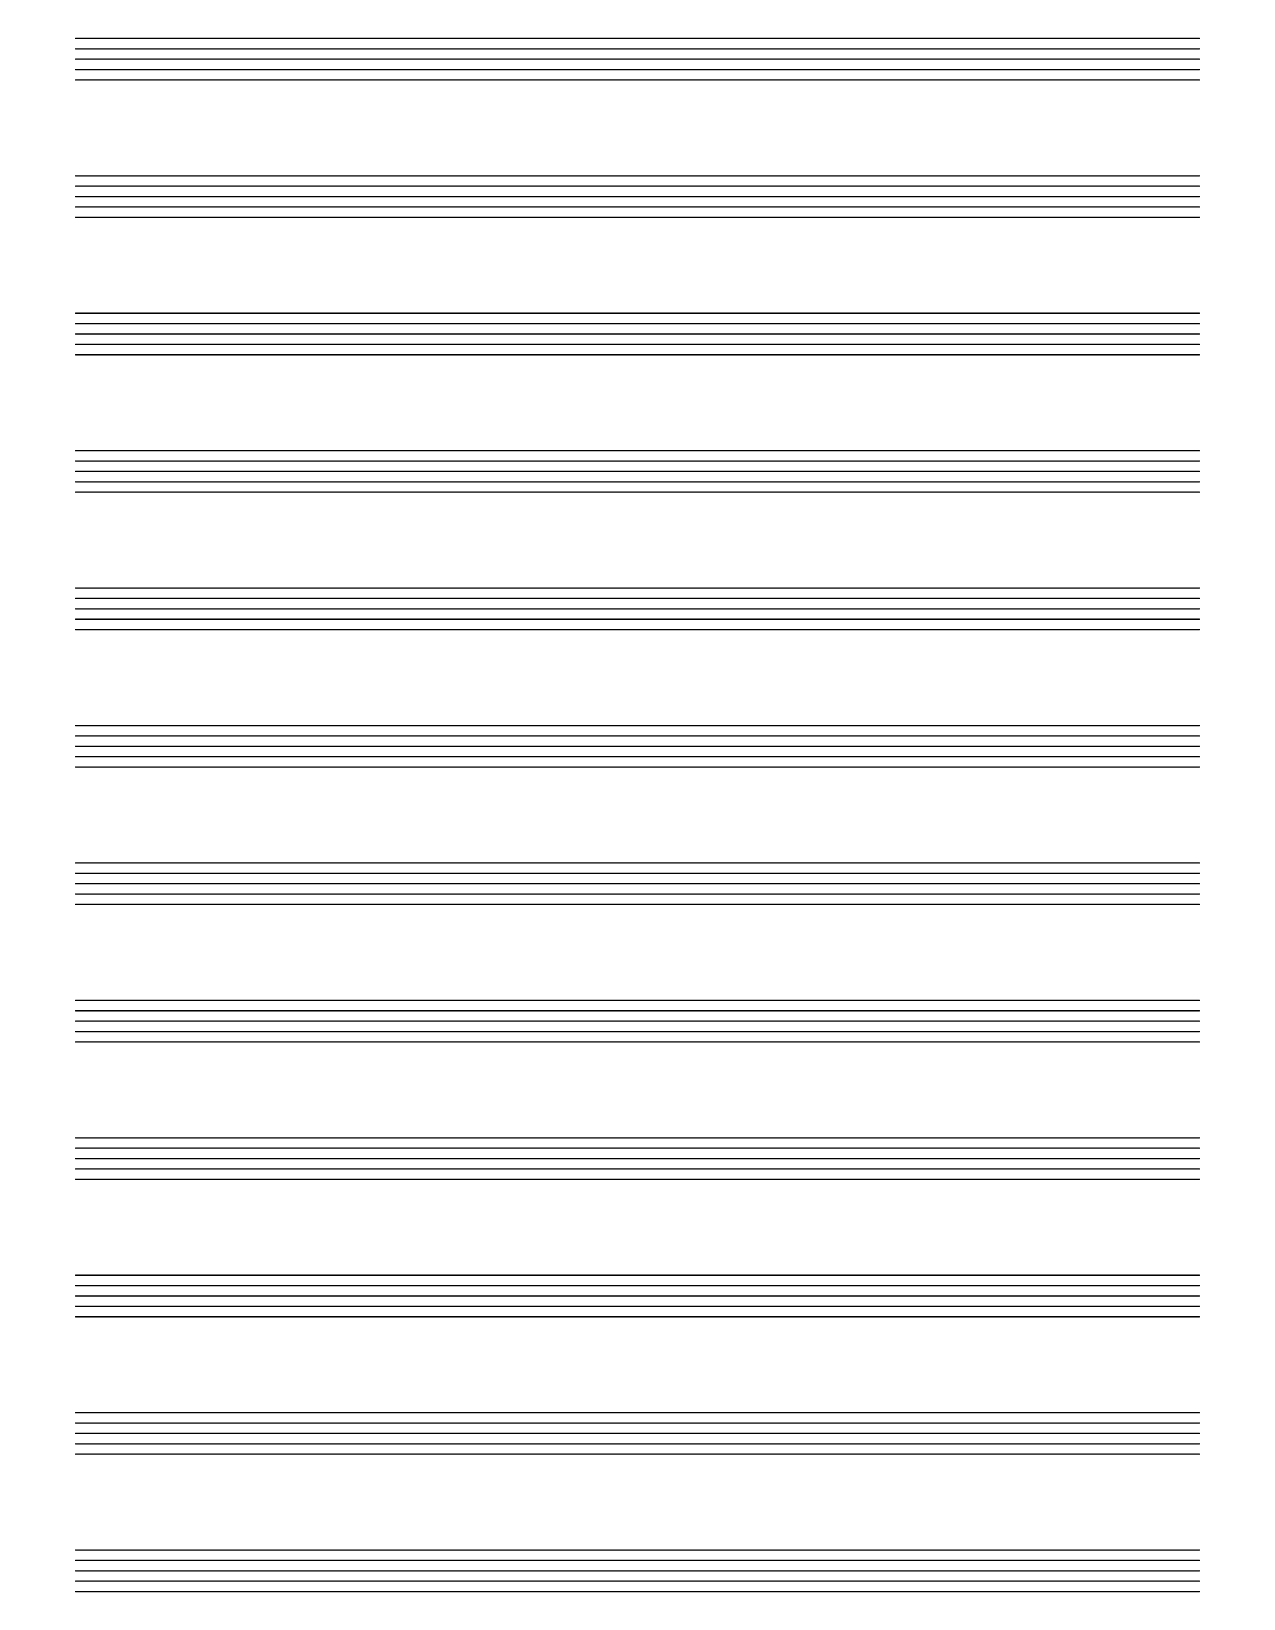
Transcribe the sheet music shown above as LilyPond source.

%% Do not edit this file; it is auto-generated from LSR http://lsr.dsi.unimi.it
%% This file is in the public domain.
\version "2.13.1"

\header {
  lsrtags = "staff-notation, editorial-annotations, contexts-and-engravers, paper-and-layout"

  texidoces = "
Para crear pentagramas en blanco, genere compases vacíos y después
elimine el grabador de números de compás
@code{Bar_number_engraver} del contexto @code{Score}, y los
grabadores de la indicación de compás
@code{Time_signature_engraver}, de la clave @code{Clef_engraver} y
de los compases @code{Bar_engraver} del contexto de @code{Staff}.

"
  doctitlees = "Crear pentagramas en blanco"

  texidoc = "
To create blank staves, generate empty measures then remove the
@code{Bar_number_engraver} from the @code{Score} context, and the
@code{Time_signature_engraver}, @code{Clef_engraver} and
@code{Bar_engraver} from the @code{Staff} context. 

"
  doctitle = "Creating blank staves"
} % begin verbatim

#(set-global-staff-size 20)

\score {
  { 
    \repeat unfold 12 { s1 \break } 
  }
  \layout {
    indent = 0\in
    \context {
      \Staff
      \remove "Time_signature_engraver"
      \remove "Clef_engraver"
      \remove "Bar_engraver"
    }
    \context {
      \Score
      \remove "Bar_number_engraver"
    }
  }
}

\paper {
  #(set-paper-size "letter")
  ragged-last-bottom = ##f
  line-width = 7.5\in
  left-margin = 0.5\in
  bottom-margin = 0.25\in
  top-margin = 0.25\in
}
